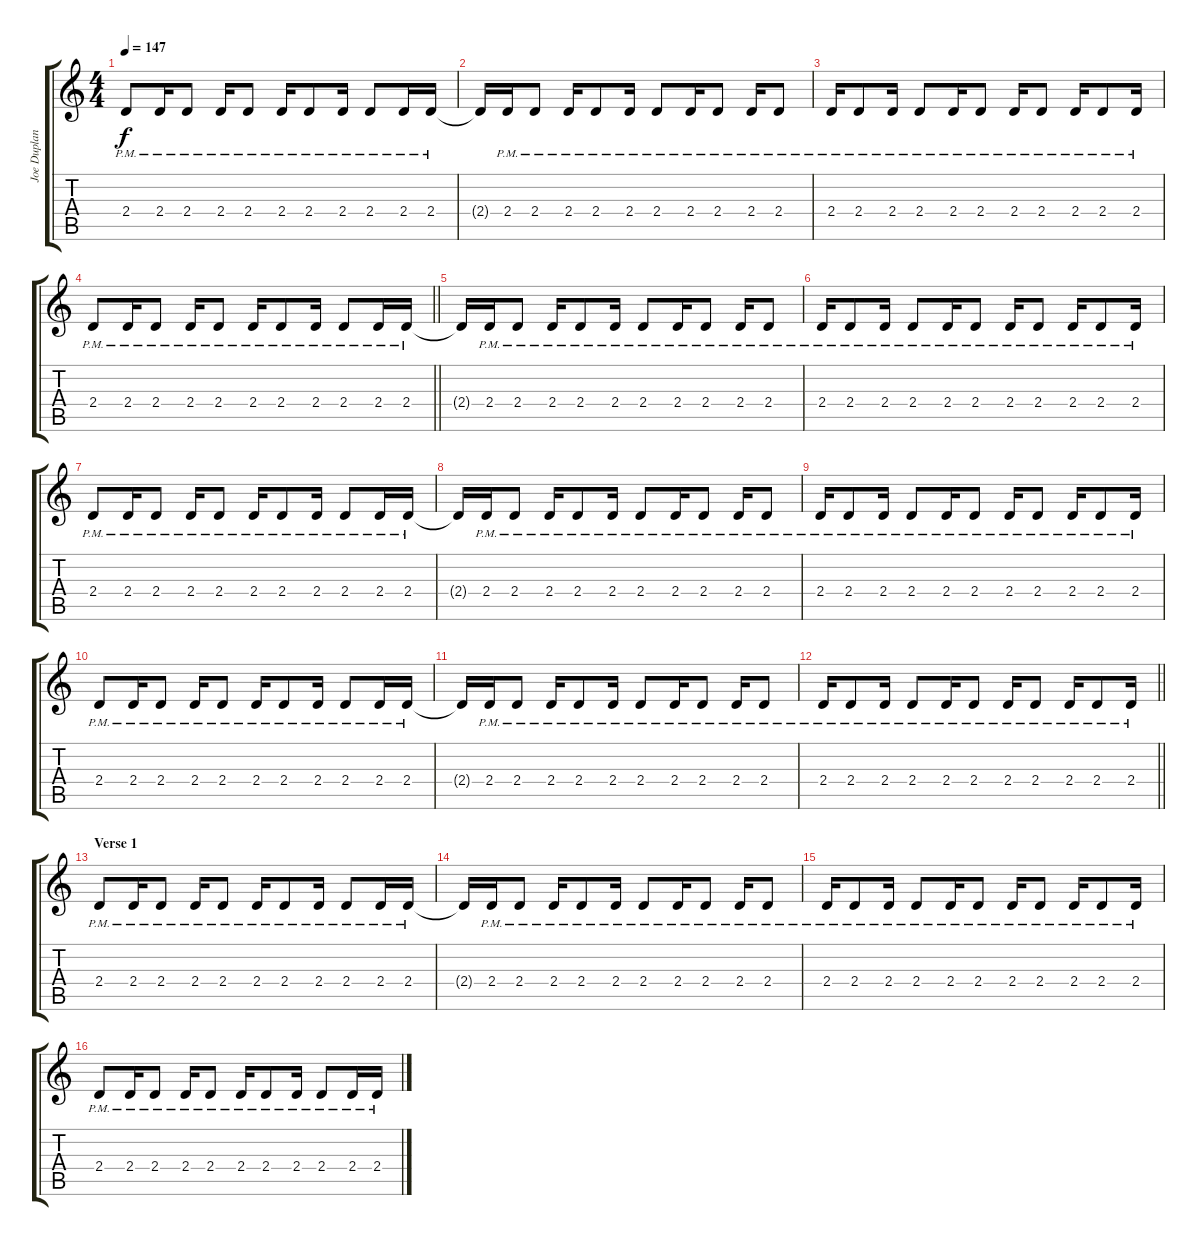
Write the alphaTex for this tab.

\track ("Joe Duplantier - RHYTHM GUITAR" "Joe Duplan") {instrument overdrivenguitar}
\staff {score tabs}
\tuning (D4 A3 F3 C3 G2 D2) {hide}
\ts (4 4)
\tempo 147
\clef g2
\ks c
2.4{pm}.8{dy f} 2.4{pm}.16 2.4{pm}.8 2.4{pm}.16 2.4{pm}.8 2.4{pm}.16 2.4{pm}.8 2.4{pm}.16 2.4{pm}.8 2.4{pm}.16 2.4{pm}.16 |
2.4{t}.16 2.4{pm}.16 2.4{pm}.8 2.4{pm}.16 2.4{pm}.8 2.4{pm}.16 2.4{pm}.8 2.4{pm}.16 2.4{pm}.8 2.4{pm}.16 2.4{pm}.8 |
2.4{pm}.16 2.4{pm}.8 2.4{pm}.16 2.4{pm}.8 2.4{pm}.16 2.4{pm}.8 2.4{pm}.16 2.4{pm}.8 2.4{pm}.16 2.4{pm}.8 2.4{pm}.16 |
\barLineRight lightlight
2.4{pm}.8 2.4{pm}.16 2.4{pm}.8 2.4{pm}.16 2.4{pm}.8 2.4{pm}.16 2.4{pm}.8 2.4{pm}.16 2.4{pm}.8 2.4{pm}.16 2.4{pm}.16 |
\section ("" "")
2.4{t}.16 2.4{pm}.16 2.4{pm}.8 2.4{pm}.16 2.4{pm}.8 2.4{pm}.16 2.4{pm}.8 2.4{pm}.16 2.4{pm}.8 2.4{pm}.16 2.4{pm}.8 |
2.4{pm}.16 2.4{pm}.8 2.4{pm}.16 2.4{pm}.8 2.4{pm}.16 2.4{pm}.8 2.4{pm}.16 2.4{pm}.8 2.4{pm}.16 2.4{pm}.8 2.4{pm}.16 |
2.4{pm}.8 2.4{pm}.16 2.4{pm}.8 2.4{pm}.16 2.4{pm}.8 2.4{pm}.16 2.4{pm}.8 2.4{pm}.16 2.4{pm}.8 2.4{pm}.16 2.4{pm}.16 |
2.4{t}.16 2.4{pm}.16 2.4{pm}.8 2.4{pm}.16 2.4{pm}.8 2.4{pm}.16 2.4{pm}.8 2.4{pm}.16 2.4{pm}.8 2.4{pm}.16 2.4{pm}.8 |
2.4{pm}.16 2.4{pm}.8 2.4{pm}.16 2.4{pm}.8 2.4{pm}.16 2.4{pm}.8 2.4{pm}.16 2.4{pm}.8 2.4{pm}.16 2.4{pm}.8 2.4{pm}.16 |
2.4{pm}.8 2.4{pm}.16 2.4{pm}.8 2.4{pm}.16 2.4{pm}.8 2.4{pm}.16 2.4{pm}.8 2.4{pm}.16 2.4{pm}.8 2.4{pm}.16 2.4{pm}.16 |
2.4{t}.16 2.4{pm}.16 2.4{pm}.8 2.4{pm}.16 2.4{pm}.8 2.4{pm}.16 2.4{pm}.8 2.4{pm}.16 2.4{pm}.8 2.4{pm}.16 2.4{pm}.8 |
\barLineRight lightlight
2.4{pm}.16 2.4{pm}.8 2.4{pm}.16 2.4{pm}.8 2.4{pm}.16 2.4{pm}.8 2.4{pm}.16 2.4{pm}.8 2.4{pm}.16 2.4{pm}.8 2.4{pm}.16 |
\section ("" "Verse 1")
2.4{pm}.8 2.4{pm}.16 2.4{pm}.8 2.4{pm}.16 2.4{pm}.8 2.4{pm}.16 2.4{pm}.8 2.4{pm}.16 2.4{pm}.8 2.4{pm}.16 2.4{pm}.16 |
2.4{t}.16 2.4{pm}.16 2.4{pm}.8 2.4{pm}.16 2.4{pm}.8 2.4{pm}.16 2.4{pm}.8 2.4{pm}.16 2.4{pm}.8 2.4{pm}.16 2.4{pm}.8 |
2.4{pm}.16 2.4{pm}.8 2.4{pm}.16 2.4{pm}.8 2.4{pm}.16 2.4{pm}.8 2.4{pm}.16 2.4{pm}.8 2.4{pm}.16 2.4{pm}.8 2.4{pm}.16 |
2.4{pm}.8 2.4{pm}.16 2.4{pm}.8 2.4{pm}.16 2.4{pm}.8 2.4{pm}.16 2.4{pm}.8 2.4{pm}.16 2.4{pm}.8 2.4{pm}.16 2.4{pm}.16
